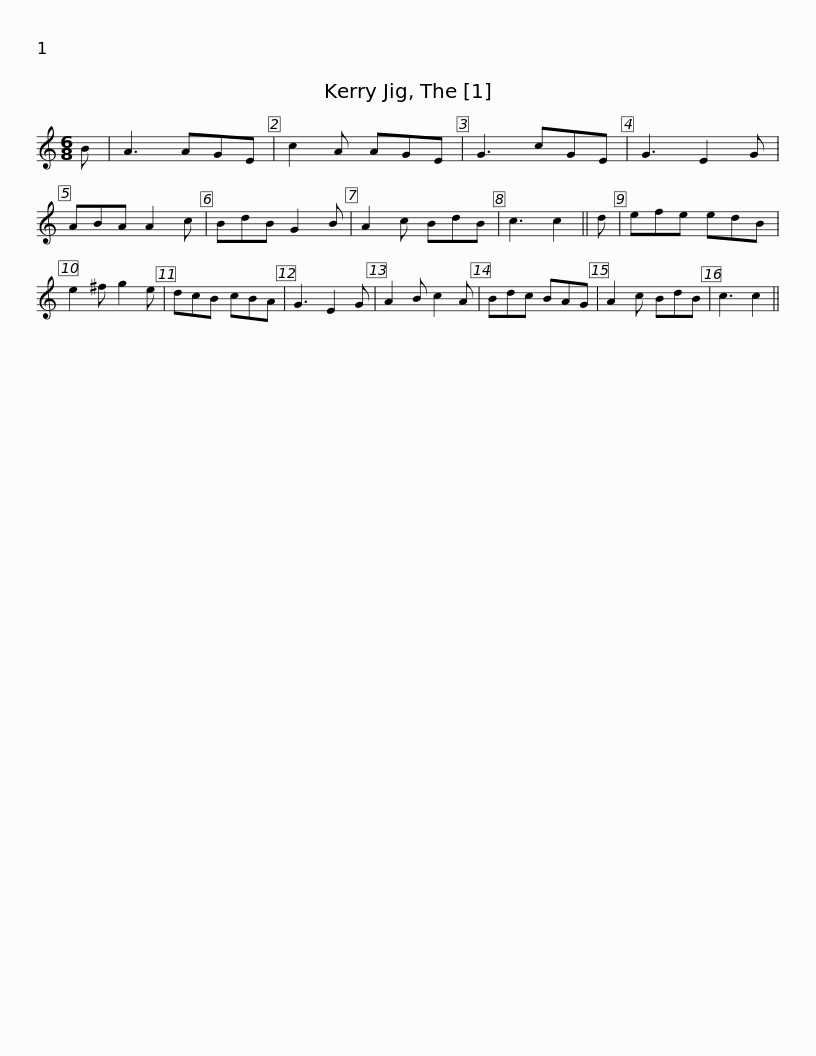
X:1
L:1/8
M:6/8
I:linebreak $
K:C
V:1 treble
V:1
 B | A3 AGE | c2 A AGE | G3 cGE | G3 E2 G | %5
 ABA A2 c | BdB G2 B | A2 c BdB | c3 c2 || d |$ %10
 efe edB | e2 ^f g2 e | dcB cBA | G3 E2 G | A2 B c2 A | %15
 Bdc BAG | A2 c BdB | c3 c2 || %18
